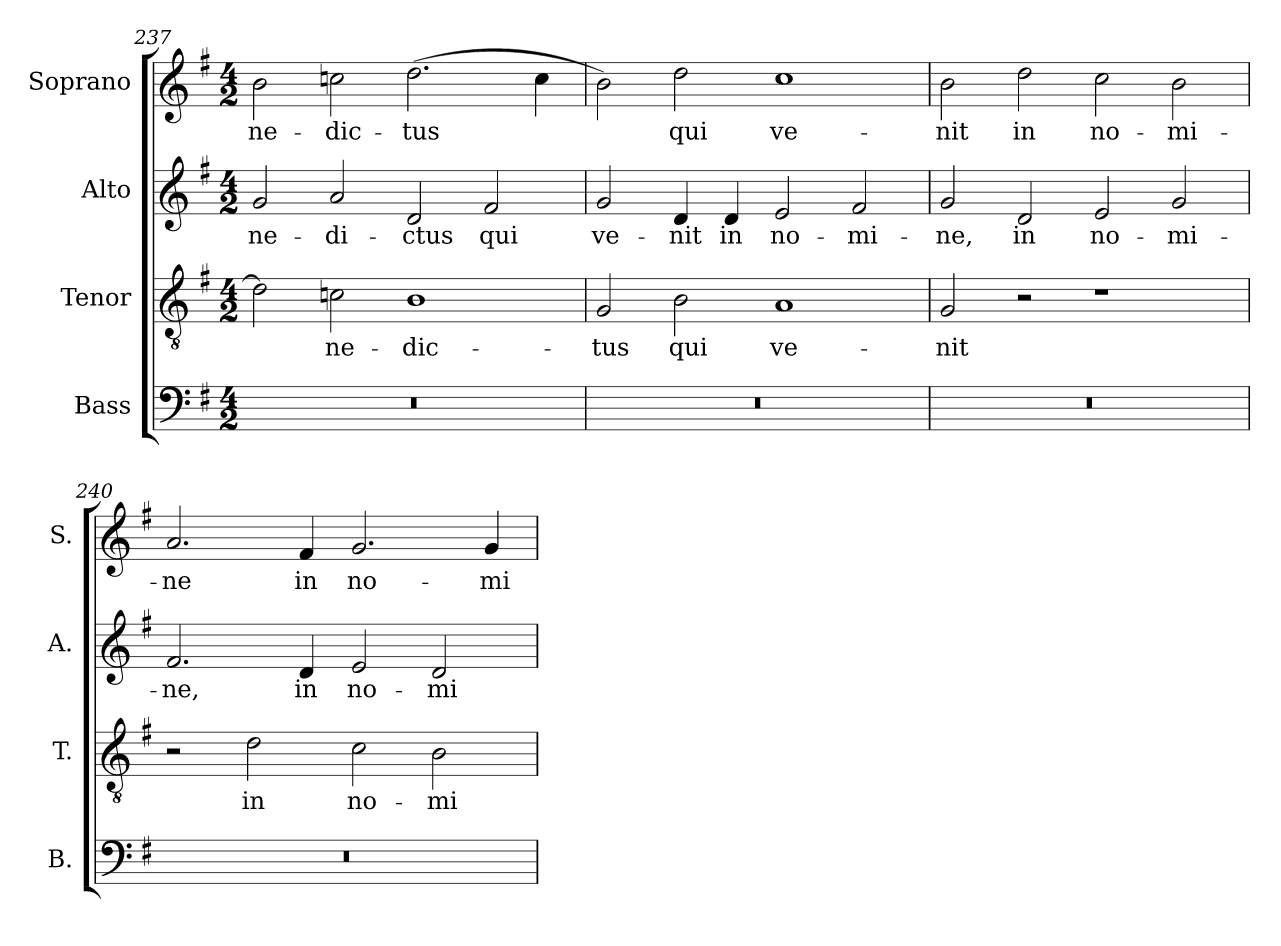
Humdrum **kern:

**kern	**kern	**text	**kern	**text	**kern	**text
*part4	*part3	*part3	*part2	*part2	*part1	*part1
*staff4	*staff3	*staff3	*staff2	*staff2	*staff1	*staff1
*I"Bass	*I"Tenor	*	*I"Alto	*	*I"Soprano	*
*I'B.	*I'T.	*	*I'A.	*	*I'S.	*
*clefF4	*clefGv2	*	*clefG2	*	*clefG2	*
*	*ITrd7c12	*	*	*	*	*
*k[f#]	*k[f#]	*	*k[f#]	*	*k[f#]	*
*G:	*G:	*	*G:	*	*G:	*
*M4/2	*M4/2	*	*M4/2	*	*M4/2	*
=237	=237	=237	=237	=237	=237	=237
!LO:N:vis=1	!	!	!	!	!	!
!	!	!	!	!LO:LY:b:color=#000000	!	!
!	!	!	!	!	!	!LO:LY:b:color=#000000
0r	2Di\]	.	2gi/	-ne-	2bi\	-ne-
!	!	!LO:LY:b:color=#000000	!	!	!	!
!	!	!	!	!LO:LY:b:color=#000000	!	!
!	!	!	!	!	!	!LO:LY:b:color=#000000
.	2Cni\	-ne-	2ai/	-di-	2ccni\	-dic-
!	!	!LO:LY:b:color=#000000	!	!	!	!
!	!	!	!	!LO:LY:b:color=#000000	!	!
!	!	!	!	!	!	!LO:LY:b:color=#000000
.	1BBi	-dic-	2di/	-ctus	(2.ddi\	-tus
!	!	!	!	!LO:LY:b:color=#000000	!	!
.	.	.	2f#i/	qui	.	.
.	.	.	.	.	4cci\	.
=238	=238	=238	=238	=238	=238	=238
!LO:N:vis=1	!	!	!	!	!	!
!	!	!LO:LY:b:color=#000000	!	!	!	!
!	!	!	!	!LO:LY:b:color=#000000	!	!
0r	2GGi/	-tus	2gi/	ve-	2bi\)	.
!	!	!LO:LY:b:color=#000000	!	!	!	!
!	!	!	!	!LO:LY:b:color=#000000	!	!
!	!	!	!	!	!	!LO:LY:b:color=#000000
.	2BBi\	qui	4di/	-nit	2ddi\	qui
!	!	!	!	!LO:LY:b:color=#000000	!	!
.	.	.	4di/	in	.	.
!	!	!LO:LY:b:color=#000000	!	!	!	!
!	!	!	!	!LO:LY:b:color=#000000	!	!
!	!	!	!	!	!	!LO:LY:b:color=#000000
.	1AAi	ve-	2ei/	no-	1cci	ve-
!	!	!	!	!LO:LY:b:color=#000000	!	!
.	.	.	2f#i/	-mi-	.	.
=239	=239	=239	=239	=239	=239	=239
!LO:N:vis=1	!	!	!	!	!	!
!	!	!LO:LY:b:color=#000000	!	!	!	!
!	!	!	!	!LO:LY:b:color=#000000	!	!
!	!	!	!	!	!	!LO:LY:b:color=#000000
0r	2GGi/	-nit	2gi/	-ne,	2bi\	-nit
!	!	!	!	!LO:LY:b:color=#000000	!	!
!	!	!	!	!	!	!LO:LY:b:color=#000000
.	2r	.	2di/	in	2ddi\	in
!	!	!	!	!LO:LY:b:color=#000000	!	!
!	!	!	!	!	!	!LO:LY:b:color=#000000
.	1r	.	2ei/	no-	2cci\	no-
!	!	!	!	!LO:LY:b:color=#000000	!	!
!	!	!	!	!	!	!LO:LY:b:color=#000000
.	.	.	2gi/	-mi-	2bi\	-mi-
!!LO:LB:g=z
=240	=240	=240	=240	=240	=240	=240
!LO:N:vis=1	!	!	!	!	!	!
!	!	!	!	!LO:LY:b:color=#000000	!	!
!	!	!	!	!	!	!LO:LY:b:color=#000000
0r	2r	.	2.f#i/	-ne,	2.ai/	-ne
!	!	!LO:LY:b:color=#000000	!	!	!	!
.	2Di\	in	.	.	.	.
!	!	!	!	!LO:LY:b:color=#000000	!	!
!	!	!	!	!	!	!LO:LY:b:color=#000000
.	.	.	4di/	in	4f#i/	in
!	!	!LO:LY:b:color=#000000	!	!	!	!
!	!	!	!	!LO:LY:b:color=#000000	!	!
!	!	!	!	!	!	!LO:LY:b:color=#000000
.	2Ci\	no-	2ei/	no-	2.gi/	no-
!	!	!LO:LY:b:color=#000000	!	!	!	!
!	!	!	!	!LO:LY:b:color=#000000	!	!
.	2BBi\	-mi-	2di/	-mi-	.	.
!	!	!	!	!	!	!LO:LY:b:color=#000000
.	.	.	.	.	4gi/	-mi-
=	=	=	=	=	=	=
*-	*-	*-	*-	*-	*-	*-
